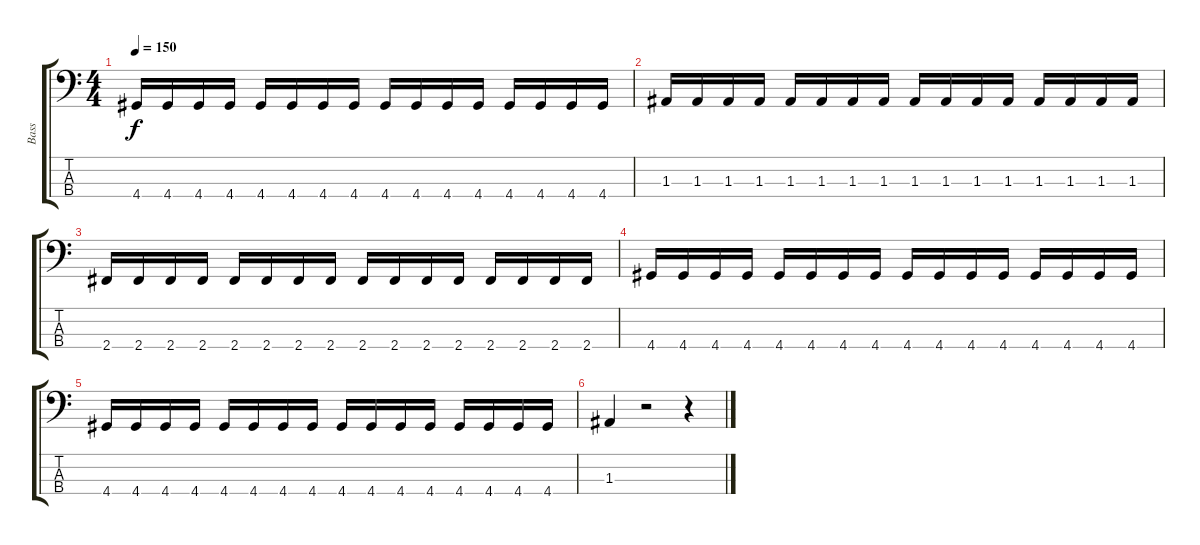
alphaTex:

\track ("Bass" "Bass") {instrument electricbassfinger}
\staff {score tabs}
\tuning (G2 D2 A1 E1) {hide}
\ts (4 4)
\tempo 150
\clef f4
\ks c
4.4.16{dy f} 4.4.16 4.4.16 4.4.16 4.4.16 4.4.16 4.4.16 4.4.16 4.4.16 4.4.16 4.4.16 4.4.16 4.4.16 4.4.16 4.4.16 4.4.16 |
1.3.16 1.3.16 1.3.16 1.3.16 1.3.16 1.3.16 1.3.16 1.3.16 1.3.16 1.3.16 1.3.16 1.3.16 1.3.16 1.3.16 1.3.16 1.3.16 |
2.4.16 2.4.16 2.4.16 2.4.16 2.4.16 2.4.16 2.4.16 2.4.16 2.4.16 2.4.16 2.4.16 2.4.16 2.4.16 2.4.16 2.4.16 2.4.16 |
4.4.16 4.4.16 4.4.16 4.4.16 4.4.16 4.4.16 4.4.16 4.4.16 4.4.16 4.4.16 4.4.16 4.4.16 4.4.16 4.4.16 4.4.16 4.4.16 |
4.4.16 4.4.16 4.4.16 4.4.16 4.4.16 4.4.16 4.4.16 4.4.16 4.4.16 4.4.16 4.4.16 4.4.16 4.4.16 4.4.16 4.4.16 4.4.16 |
1.3.4 r.2 r.4
